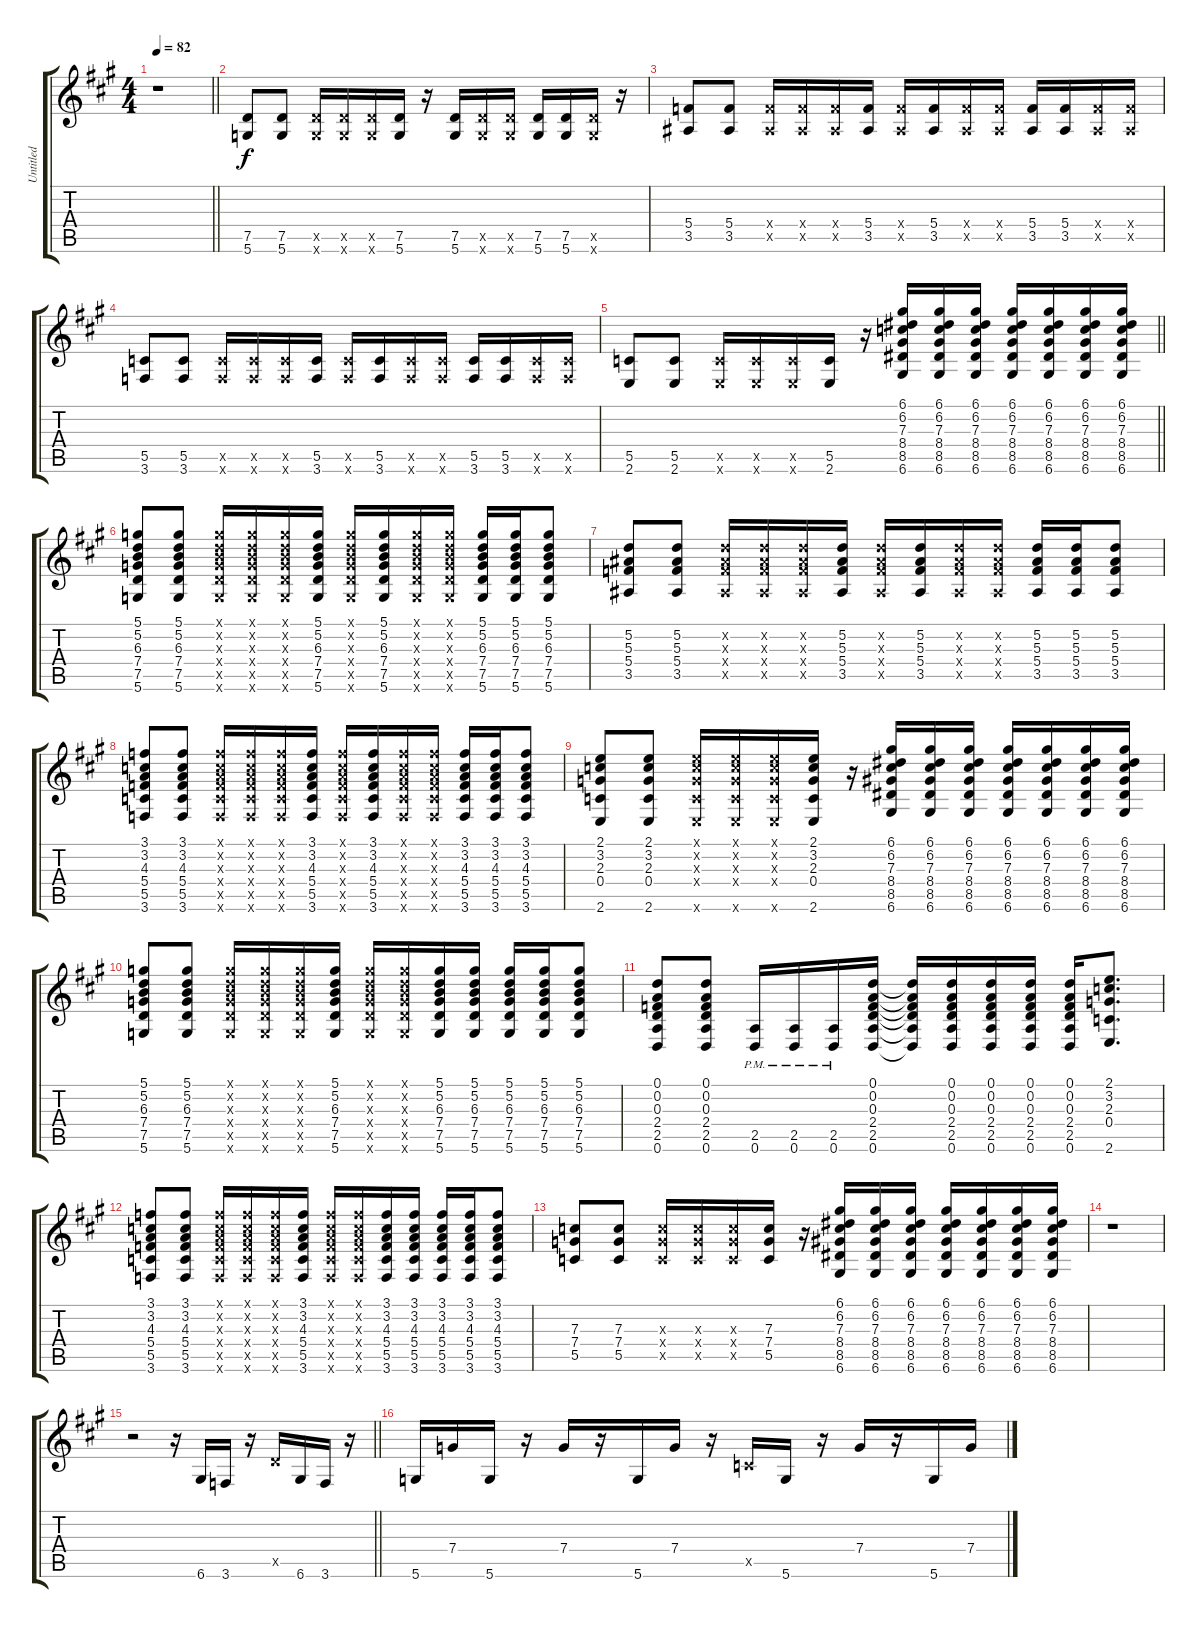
\track ("Untitled" "Untitled") {instrument overdrivenguitar}
\staff {score tabs}
\tuning (D4 A3 F3 C3 G2 D2) {hide}
\ts (4 4)
\tempo 82
\clef g2
\barLineRight lightlight
\ks a
r.1{dy f instrument overdrivenguitar} |
\section ("" " ")
(7.5 5.6).8 (7.5 5.6).8 (7.5{x} 5.6{x}).16 (7.5{x} 5.6{x}).16 (7.5{x} 5.6{x}).16 (7.5 5.6).16 r.16 (7.5 5.6).16 (7.5{x} 5.6{x}).16 (7.5{x} 5.6{x}).16 (7.5 5.6).16 (7.5 5.6).16 (7.5{x} 5.6{x}).16 r.16 |
(5.4 3.5).8 (5.4 3.5).8 (5.4{x} 3.5{x}).16 (5.4{x} 3.5{x}).16 (5.4{x} 3.5{x}).16 (5.4 3.5).16 (5.4{x} 3.5{x}).16 (5.4 3.5).16 (5.4{x} 3.5{x}).16 (5.4{x} 3.5{x}).16 (5.4 3.5).16 (5.4 3.5).16 (5.4{x} 3.5{x}).16 (5.4{x} 3.5{x}).16 |
(5.5 3.6).8 (5.5 3.6).8 (5.5{x} 3.6{x}).16 (5.5{x} 3.6{x}).16 (5.5{x} 3.6{x}).16 (5.5 3.6).16 (5.5{x} 3.6{x}).16 (5.5 3.6).16 (5.5{x} 3.6{x}).16 (5.5{x} 3.6{x}).16 (5.5 3.6).16 (5.5 3.6).16 (5.5{x} 3.6{x}).16 (5.5{x} 3.6{x}).16 |
\barLineRight lightlight
(5.5 2.6).8 (5.5 2.6).8 (5.5{x} 2.6{x}).16 (5.5{x} 2.6{x}).16 (5.5{x} 2.6{x}).16 (5.5 2.6).16 r.16 (6.1 6.2 7.3 8.4 8.5 6.6).16 (6.1 6.2 7.3 8.4 8.5 6.6).16 (6.1 6.2 7.3 8.4 8.5 6.6).16 (6.1 6.2 7.3 8.4 8.5 6.6).16 (6.1 6.2 7.3 8.4 8.5 6.6).16 (6.1 6.2 7.3 8.4 8.5 6.6).16 (6.1 6.2 7.3 8.4 8.5 6.6).16 |
\section ("" " ")
(5.1 5.2 6.3 7.4 7.5 5.6).8 (5.1 5.2 6.3 7.4 7.5 5.6).8 (5.1{x} 5.2{x} 6.3{x} 7.4{x} 7.5{x} 5.6{x}).16 (5.1{x} 5.2{x} 6.3{x} 7.4{x} 7.5{x} 5.6{x}).16 (5.1{x} 5.2{x} 6.3{x} 7.4{x} 7.5{x} 5.6{x}).16 (5.1 5.2 6.3 7.4 7.5 5.6).16 (5.1{x} 5.2{x} 6.3{x} 7.4{x} 7.5{x} 5.6{x}).16 (5.1 5.2 6.3 7.4 7.5 5.6).16 (5.1{x} 5.2{x} 6.3{x} 7.4{x} 7.5{x} 5.6{x}).16 (5.1{x} 5.2{x} 6.3{x} 7.4{x} 7.5{x} 5.6{x}).16 (5.1 5.2 6.3 7.4 7.5 5.6).16 (5.1 5.2 6.3 7.4 7.5 5.6).16 (5.1 5.2 6.3 7.4 7.5 5.6).8 |
(5.2 5.3 5.4 3.5).8 (5.2 5.3 5.4 3.5).8 (5.2{x} 5.3{x} 5.4{x} 3.5{x}).16 (5.2{x} 5.3{x} 5.4{x} 3.5{x}).16 (5.2{x} 5.3{x} 5.4{x} 3.5{x}).16 (5.2 5.3 5.4 3.5).16 (5.2{x} 5.3{x} 5.4{x} 3.5{x}).16 (5.2 5.3 5.4 3.5).16 (5.2{x} 5.3{x} 5.4{x} 3.5{x}).16 (5.2{x} 5.3{x} 5.4{x} 3.5{x}).16 (5.2 5.3 5.4 3.5).16 (5.2 5.3 5.4 3.5).16 (5.2 5.3 5.4 3.5).8 |
(3.1 3.2 4.3 5.4 5.5 3.6).8 (3.1 3.2 4.3 5.4 5.5 3.6).8 (3.1{x} 3.2{x} 4.3{x} 5.4{x} 5.5{x} 3.6{x}).16 (3.1{x} 3.2{x} 4.3{x} 5.4{x} 5.5{x} 3.6{x}).16 (3.1{x} 3.2{x} 4.3{x} 5.4{x} 5.5{x} 3.6{x}).16 (3.1 3.2 4.3 5.4 5.5 3.6).16 (3.1{x} 3.2{x} 4.3{x} 5.4{x} 5.5{x} 3.6{x}).16 (3.1 3.2 4.3 5.4 5.5 3.6).16 (3.1{x} 3.2{x} 4.3{x} 5.4{x} 5.5{x} 3.6{x}).16 (3.1{x} 3.2{x} 4.3{x} 5.4{x} 5.5{x} 3.6{x}).16 (3.1 3.2 4.3 5.4 5.5 3.6).16 (3.1 3.2 4.3 5.4 5.5 3.6).16 (3.1 3.2 4.3 5.4 5.5 3.6).8 |
(2.1 3.2 2.3 0.4 2.6).8 (2.1 3.2 2.3 0.4 2.6).8 (2.1{x} 3.2{x} 2.3{x} 0.4{x} 2.6{x}).16 (2.1{x} 3.2{x} 2.3{x} 0.4{x} 2.6{x}).16 (2.1{x} 3.2{x} 2.3{x} 0.4{x} 2.6{x}).16 (2.1 3.2 2.3 0.4 2.6).16 r.16 (6.1 6.2 7.3 8.4 8.5 6.6).16 (6.1 6.2 7.3 8.4 8.5 6.6).16 (6.1 6.2 7.3 8.4 8.5 6.6).16 (6.1 6.2 7.3 8.4 8.5 6.6).16 (6.1 6.2 7.3 8.4 8.5 6.6).16 (6.1 6.2 7.3 8.4 8.5 6.6).16 (6.1 6.2 7.3 8.4 8.5 6.6).16 |
(5.1 5.2 6.3 7.4 7.5 5.6).8 (5.1 5.2 6.3 7.4 7.5 5.6).8 (5.1{x} 5.2{x} 6.3{x} 7.4{x} 7.5{x} 5.6{x}).16 (5.1{x} 5.2{x} 6.3{x} 7.4{x} 7.5{x} 5.6{x}).16 (5.1{x} 5.2{x} 6.3{x} 7.4{x} 7.5{x} 5.6{x}).16 (5.1 5.2 6.3 7.4 7.5 5.6).16 (5.1{x} 5.2{x} 6.3{x} 7.4{x} 7.5{x} 5.6{x}).16 (5.1{x} 5.2{x} 6.3{x} 7.4{x} 7.5{x} 5.6{x}).16 (5.1 5.2 6.3 7.4 7.5 5.6).16 (5.1 5.2 6.3 7.4 7.5 5.6).16 (5.1 5.2 6.3 7.4 7.5 5.6).16 (5.1 5.2 6.3 7.4 7.5 5.6).16 (5.1 5.2 6.3 7.4 7.5 5.6).8 |
(0.1 0.2 0.3 2.4 2.5 0.6).8 (0.1 0.2 0.3 2.4 2.5 0.6).8 (2.5{pm} 0.6{pm}).16 (2.5{pm} 0.6{pm}).16 (2.5{pm} 0.6{pm}).16 (0.1 0.2 0.3 2.4 2.5 0.6).16 (0.1{t} 0.2{t} 0.3{t} 2.4{t} 2.5{t} 0.6{t}).16 (0.1 0.2 0.3 2.4 2.5 0.6).16 (0.1 0.2 0.3 2.4 2.5 0.6).16 (0.1 0.2 0.3 2.4 2.5 0.6).16 (0.1 0.2 0.3 2.4 2.5 0.6).16 (2.1 3.2 2.3 0.4 2.6).8{d} |
(3.1 3.2 4.3 5.4 5.5 3.6).8 (3.1 3.2 4.3 5.4 5.5 3.6).8 (3.1{x} 3.2{x} 4.3{x} 5.4{x} 5.5{x} 3.6{x}).16 (3.1{x} 3.2{x} 4.3{x} 5.4{x} 5.5{x} 3.6{x}).16 (3.1{x} 3.2{x} 4.3{x} 5.4{x} 5.5{x} 3.6{x}).16 (3.1 3.2 4.3 5.4 5.5 3.6).16 (3.1{x} 3.2{x} 4.3{x} 5.4{x} 5.5{x} 3.6{x}).16 (3.1{x} 3.2{x} 4.3{x} 5.4{x} 5.5{x} 3.6{x}).16 (3.1 3.2 4.3 5.4 5.5 3.6).16 (3.1 3.2 4.3 5.4 5.5 3.6).16 (3.1 3.2 4.3 5.4 5.5 3.6).16 (3.1 3.2 4.3 5.4 5.5 3.6).16 (3.1 3.2 4.3 5.4 5.5 3.6).8 |
(7.3 7.4 5.5).8 (7.3 7.4 5.5).8 (7.3{x} 7.4{x} 5.5{x}).16 (7.3{x} 7.4{x} 5.5{x}).16 (7.3{x} 7.4{x} 5.5{x}).16 (7.3 7.4 5.5).16 r.16 (6.1 6.2 7.3 8.4 8.5 6.6).16 (6.1 6.2 7.3 8.4 8.5 6.6).16 (6.1 6.2 7.3 8.4 8.5 6.6).16 (6.1 6.2 7.3 8.4 8.5 6.6).16 (6.1 6.2 7.3 8.4 8.5 6.6).16 (6.1 6.2 7.3 8.4 8.5 6.6).16 (6.1 6.2 7.3 8.4 8.5 6.6).16 |
r.1 |
\barLineRight lightlight
r.2 r.16 6.6.16 3.6.16 r.16 7.5{x}.16 6.6.16 3.6.16 r.16 |
\section ("" " ")
5.6.16 7.4.16 5.6.16 r.16 7.4.16 r.16 5.6.16 7.4.16 r.16 5.5{x}.16 5.6.16 r.16 7.4.16 r.16 5.6.16 7.4.16
